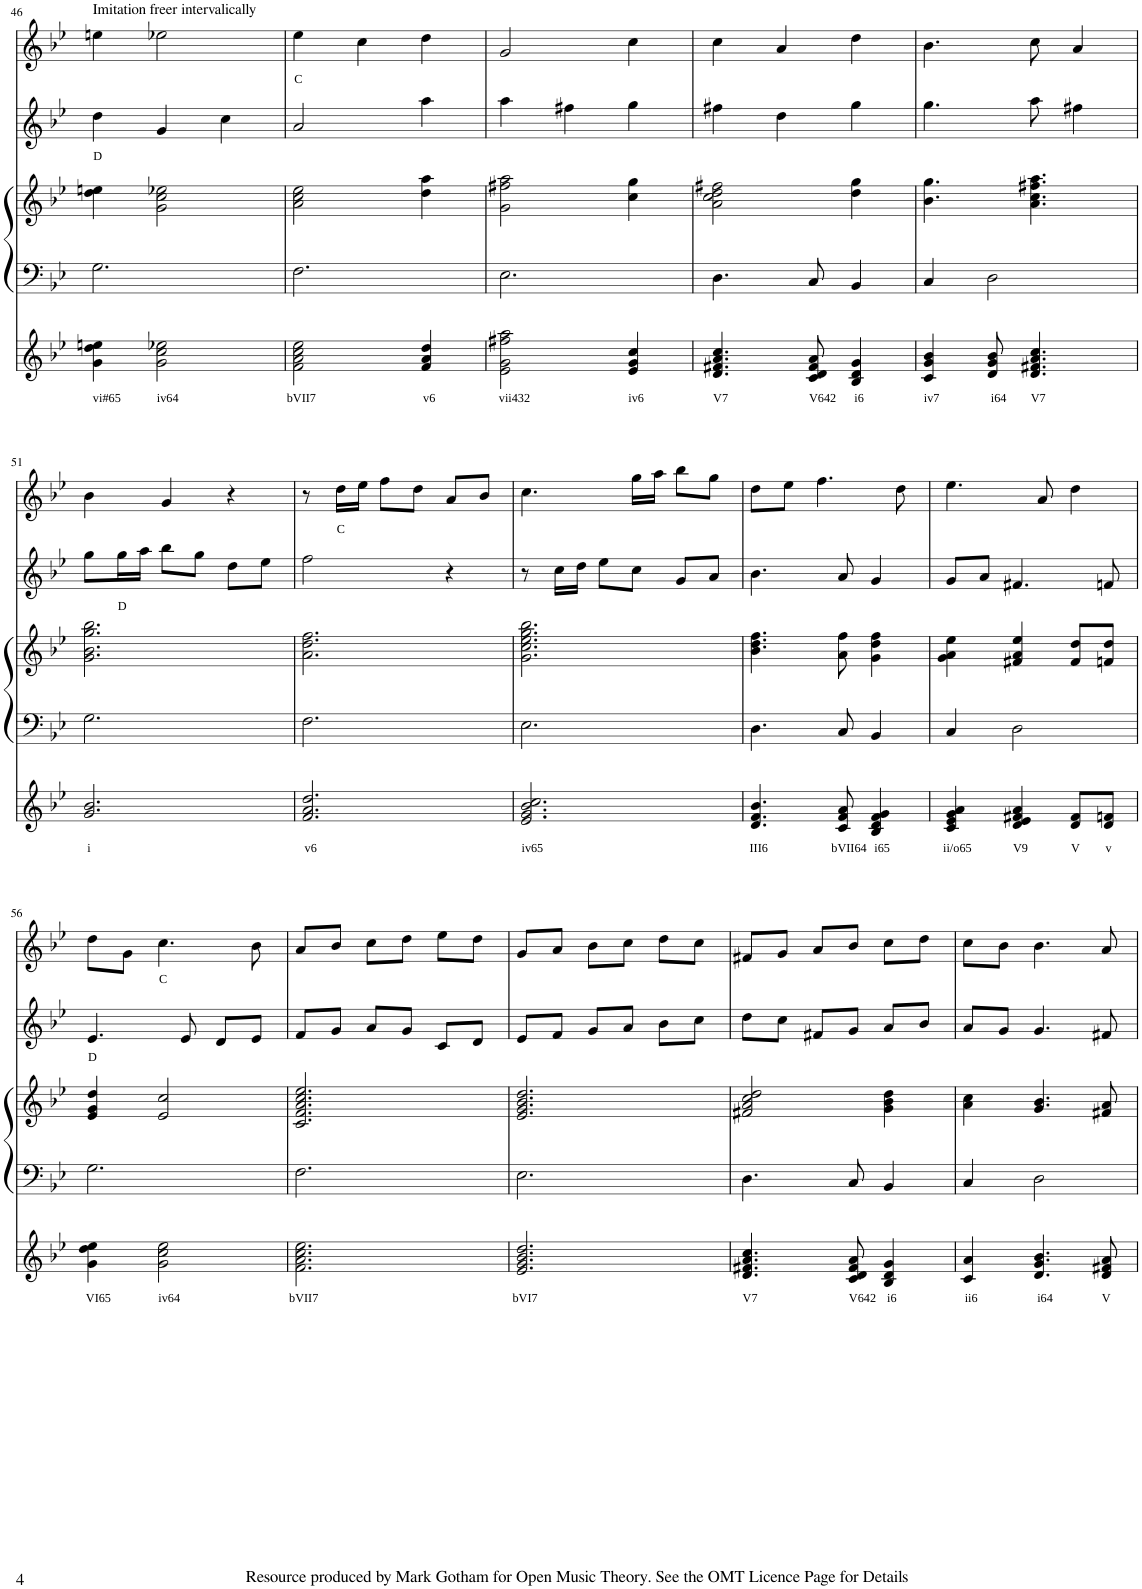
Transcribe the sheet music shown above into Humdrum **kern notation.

**kern	**text	**kern	**kern	**kern	**text	**kern	**text
*part5	*part5	*part4	*part3	*part2	*part2	*part1	*part1
*staff5	*staff5	*staff4	*staff3	*staff2	*staff2	*staff1	*staff1
*I"Full reduction	*	*I"Basso Continuo	*I"Vln Chd Reduction	*I"Violin 2	*	*I"Violin 1	*
*	*	*	*	*I'Vln	*	*I'Vln	*
!!LO:PB:g=z
*clefG2	*	*clefF4	*clefG2	*clefG2	*	*clefG2	*
*k[b-e-]	*	*k[b-e-]	*k[b-e-]	*k[b-e-]	*	*k[b-e-]	*
*M3/4	*	*M3/4	*M3/4	*M3/4	*	*M3/4	*
=46	=46	=46	=46	=46	=46	=46	=46
!	!	!	!	!	!	!LO:TX:a:t=Imitation freer intervalically	!
!	!LO:LY:b	!	!	!	!LO:LY:b	!	!
4g\ 4dd\ 4een\	vi#65	2.G\	4dd\ 4een\	4dd\	D	4een\	.
!	!LO:LY:b	!	!	!	!	!	!
2g\ 2cc\ 2ee-X\	iv64	.	2g\ 2cc\ 2ee-X\	4g/	.	2ee-X\	.
.	.	.	.	4cc\	.	.	.
=47	=47	=47	=47	=47	=47	=47	=47
!	!LO:LY:b	!	!	!	!	!	!LO:LY:b
2f\ 2a\ 2cc\ 2ee-\	bVII7	2.F\	2a\ 2cc\ 2ee-\	2a/	.	4ee-\	C
.	.	.	.	.	.	4cc\	.
!	!LO:LY:b	!	!	!	!	!	!
4f/ 4a/ 4dd/	v6	.	4dd\ 4aa\	4aa\	.	4dd\	.
=48	=48	=48	=48	=48	=48	=48	=48
!	!LO:LY:b	!	!	!	!	!	!
2e-\ 2g\ 2ff#X\ 2aa\	vii432	2.E-\	2g\ 2ff#X\ 2aa\	4aa\	.	2g/	.
.	.	.	.	4ff#X\	.	.	.
!	!LO:LY:b	!	!	!	!	!	!
4e-/ 4g/ 4cc/	iv6	.	4cc\ 4gg\	4gg\	.	4cc\	.
=49	=49	=49	=49	=49	=49	=49	=49
!	!LO:LY:b	!	!	!	!	!	!
4.d/ 4.f#X/ 4.a/ 4.cc/	V7	4.D\	2a\ 2cc\ 2dd\ 2ff#X\	4ff#X\	.	4cc\	.
.	.	.	.	4dd\	.	4a/	.
!	!LO:LY:b	!	!	!	!	!	!
8c/ 8d/ 8f#/ 8a/	V642	8C/	.	.	.	.	.
!	!LO:LY:b	!	!	!	!	!	!
4B-/ 4d/ 4g/	i6	4BB-/	4dd\ 4gg\	4gg\	.	4dd\	.
=50	=50	=50	=50	=50	=50	=50	=50
!	!LO:LY:b	!	!	!	!	!	!
4c/ 4g/ 4b-/	iv7	4C/	4.b-\ 4.gg\	4.gg\	.	4.b-\	.
!	!LO:LY:b	!	!	!	!	!	!
8d/ 8g/ 8b-/	i64	2D\	.	.	.	.	.
!	!LO:LY:b	!	!	!	!	!	!
4.d/ 4.f#X/ 4.a/ 4.cc/	V7	.	4.a\ 4.cc\ 4.ff#X\ 4.aa\	8aa\	.	8cc\	.
.	.	.	.	4ff#X\	.	4a/	.
!!LO:LB:g=z
=51	=51	=51	=51	=51	=51	=51	=51
!	!LO:LY:b	!	!	!	!	!	!
2.g/ 2.b-/	i	2.G\	2.g\ 2.b-\ 2.gg\ 2.bb-\	8gg\L	.	4b-\	.
!	!	!	!	!	!LO:LY:b	!	!
.	.	.	.	16gg\L	D	.	.
.	.	.	.	16aa\JJ	.	.	.
.	.	.	.	8bb-\L	.	4g/	.
.	.	.	.	8gg\J	.	.	.
.	.	.	.	8dd\L	.	4r	.
.	.	.	.	8ee-\J	.	.	.
=52	=52	=52	=52	=52	=52	=52	=52
!	!LO:LY:b	!	!	!	!	!	!
2.f/ 2.a/ 2.dd/	v6	2.F\	2.a\ 2.dd\ 2.ff\	2ff\	.	8r	.
!	!	!	!	!	!	!	!LO:LY:b
.	.	.	.	.	.	16dd\LL	C
.	.	.	.	.	.	16ee-\JJ	.
.	.	.	.	.	.	8ff\L	.
.	.	.	.	.	.	8dd\J	.
.	.	.	.	4r	.	8a/L	.
.	.	.	.	.	.	8b-/J	.
=53	=53	=53	=53	=53	=53	=53	=53
!	!LO:LY:b	!	!	!	!	!	!
2.e-/ 2.g/ 2.b-/ 2.cc/	iv65	2.E-\	2.g\ 2.cc\ 2.ee-\ 2.gg\ 2.bb-\	8r	.	4.cc\	.
.	.	.	.	16cc\LL	.	.	.
.	.	.	.	16dd\JJ	.	.	.
.	.	.	.	8ee-\L	.	.	.
.	.	.	.	8cc\J	.	16gg\LL	.
.	.	.	.	.	.	16aa\JJ	.
.	.	.	.	8g/L	.	8bb-\L	.
.	.	.	.	8a/J	.	8gg\J	.
=54	=54	=54	=54	=54	=54	=54	=54
!	!LO:LY:b	!	!	!	!	!	!
4.d/ 4.f/ 4.b-/	III6	4.D\	4.b-\ 4.dd\ 4.ff\	4.b-\	.	8dd\L	.
.	.	.	.	.	.	8ee-\J	.
.	.	.	.	.	.	4.ff\	.
!	!LO:LY:b	!	!	!	!	!	!
8c/ 8f/ 8a/	bVII64	8C/	8a\ 8ff\	8a/	.	.	.
!	!LO:LY:b	!	!	!	!	!	!
4B-/ 4d/ 4f/ 4g/	i65	4BB-/	4g\ 4dd\ 4ff\	4g/	.	.	.
.	.	.	.	.	.	8dd\	.
=55	=55	=55	=55	=55	=55	=55	=55
!	!LO:LY:b	!	!	!	!	!	!
4c/ 4e-/ 4g/ 4a/	ii/o65	4C/	4g\ 4a\ 4ee-\	8g/L	.	4.ee-\	.
.	.	.	.	8a/J	.	.	.
!	!LO:LY:b	!	!	!	!	!	!
4d/ 4e-/ 4f#X/ 4a/	V9	2D\	4f#X/ 4a/ 4ee-/	4.f#X/	.	.	.
.	.	.	.	.	.	8a/	.
!	!LO:LY:b	!	!	!	!	!	!
8d/ 8f#/L	V	.	8f#/ 8dd/L	.	.	4dd\	.
!	!LO:LY:b	!	!	!	!	!	!
8d/ 8fn/J	v	.	8fn/ 8dd/J	8fn/	.	.	.
!!LO:LB:g=z
=56	=56	=56	=56	=56	=56	=56	=56
!	!LO:LY:b	!	!	!	!LO:LY:b	!	!
4g\ 4dd\ 4ee-\	VI65	2.G\	4e-/ 4g/ 4dd/	4.e-/	D	8dd\L	.
.	.	.	.	.	.	8g\J	.
!	!LO:LY:b	!	!	!	!	!	!LO:LY:b
2g\ 2cc\ 2ee-\	iv64	.	2e-/ 2cc/	.	.	4.cc\	C
.	.	.	.	8e-/	.	.	.
.	.	.	.	8d/L	.	.	.
.	.	.	.	8e-/J	.	8b-\	.
=57	=57	=57	=57	=57	=57	=57	=57
!	!LO:LY:b	!	!	!	!	!	!
2.f\ 2.a\ 2.cc\ 2.ee-\	bVII7	2.F\	2.c/ 2.f/ 2.a/ 2.cc/ 2.ee-/	8f/L	.	8a/L	.
.	.	.	.	8g/J	.	8b-/J	.
.	.	.	.	8a/L	.	8cc\L	.
.	.	.	.	8g/J	.	8dd\J	.
.	.	.	.	8c/L	.	8ee-\L	.
.	.	.	.	8d/J	.	8dd\J	.
=58	=58	=58	=58	=58	=58	=58	=58
!	!LO:LY:b	!	!	!	!	!	!
2.e-/ 2.g/ 2.b-/ 2.dd/	bVI7	2.E-\	2.e-/ 2.g/ 2.b-/ 2.dd/	8e-/L	.	8g/L	.
.	.	.	.	8f/J	.	8a/J	.
.	.	.	.	8g/L	.	8b-\L	.
.	.	.	.	8a/J	.	8cc\J	.
.	.	.	.	8b-\L	.	8dd\L	.
.	.	.	.	8cc\J	.	8cc\J	.
=59	=59	=59	=59	=59	=59	=59	=59
!	!LO:LY:b	!	!	!	!	!	!
4.d/ 4.f#X/ 4.a/ 4.cc/	V7	4.D\	2f#X/ 2a/ 2cc/ 2dd/	8dd\L	.	8f#X/L	.
.	.	.	.	8cc\J	.	8g/J	.
.	.	.	.	8f#X/L	.	8a/L	.
!	!LO:LY:b	!	!	!	!	!	!
8c/ 8d/ 8f#/ 8a/	V642	8C/	.	8g/J	.	8b-/J	.
!	!LO:LY:b	!	!	!	!	!	!
4B-/ 4d/ 4g/	i6	4BB-/	4g\ 4b-\ 4dd\	8a/L	.	8cc\L	.
.	.	.	.	8b-/J	.	8dd\J	.
=60	=60	=60	=60	=60	=60	=60	=60
!	!LO:LY:b	!	!	!	!	!	!
4c/ 4a/	ii6	4C/	4a\ 4cc\	8a/L	.	8cc\L	.
.	.	.	.	8g/J	.	8b-\J	.
!	!LO:LY:b	!	!	!	!	!	!
4.d/ 4.g/ 4.b-/	i64	2D\	4.g/ 4.b-/	4.g/	.	4.b-\	.
!	!LO:LY:b	!	!	!	!	!	!
8d/ 8f#X/ 8a/	V	.	8f#X/ 8a/	8f#X/	.	8a/	.
=	=	=	=	=	=	=	=
*-	*-	*-	*-	*-	*-	*-	*-
